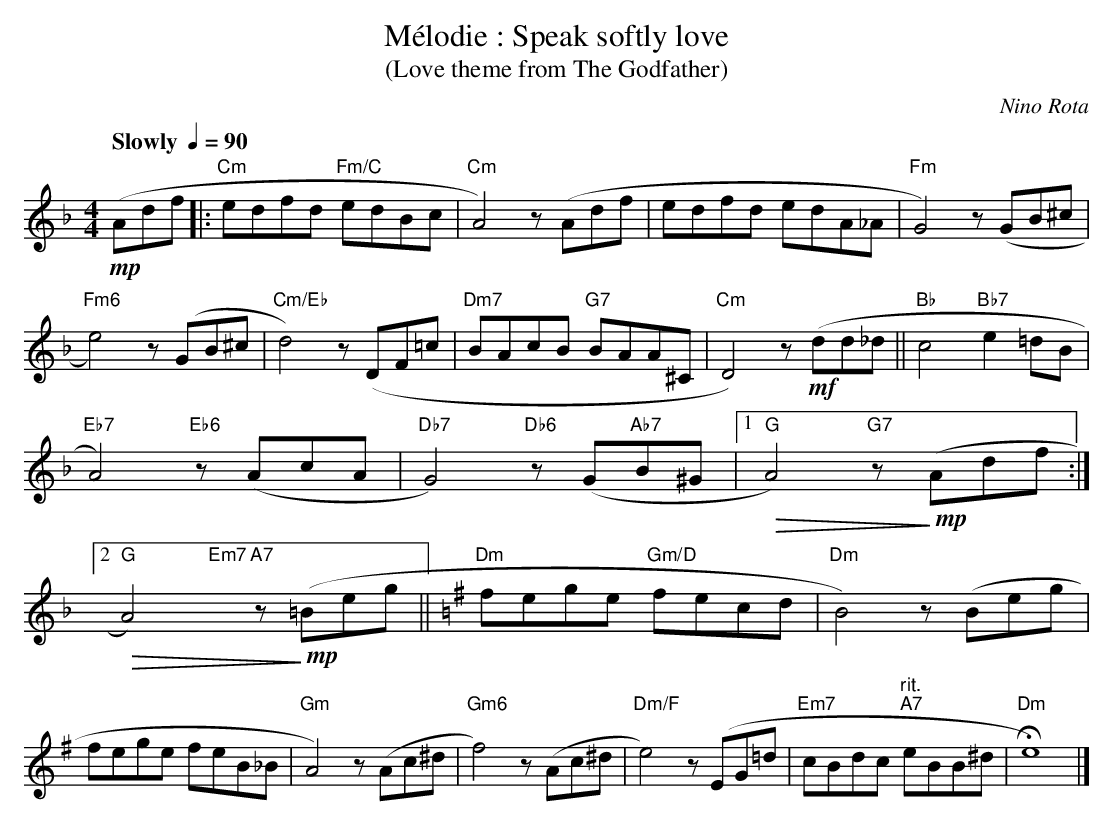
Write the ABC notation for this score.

X:1
T:Mélodie : Speak softly love
T:(Love theme from The Godfather)
C:Nino Rota
M:4/4
L:1/8
Q:"Slowly "1/4=90
K:Fmaj clef=treble
!mp! (Adf |: "Cm"edfd "Fm/C"edBc | "Cm"A4) z(Adf | edfd edA_A |\
"Fm"G4) z(GB^c | "Fm6"e4) z(GB^c | "Cm/Eb"d4) z(DF=c | "Dm7"BAcB "G7"BAA^C | "Cm"D4) z!mf!(dd_d ||\
"Bb"c4 "Bb7"e2 =dB | "Eb7"A4) "Eb6"z(AcA | "Db7"G4) "Db6"z(G"Ab7"B^G |1\
"G"!>(!A4) "G7"z !>)!!mp!(Adf :|2 "G"!>(!A4) "Em7"y "A7"z !>)!!mp!(=Beg ||\
[K:Gmaj]\
"Dm"fege "Gm/D"fecd | "Dm"B4) z(Beg | fege feB_B |\
"Gm"A4) z(Ac^d | "Gm6"f4) z(Ac^d | "Dm/F"e4) z(EG=d | "Em7"cBdc "^rit." "A7"eBB^d |\
!fermata!"Dm"e8) |]
